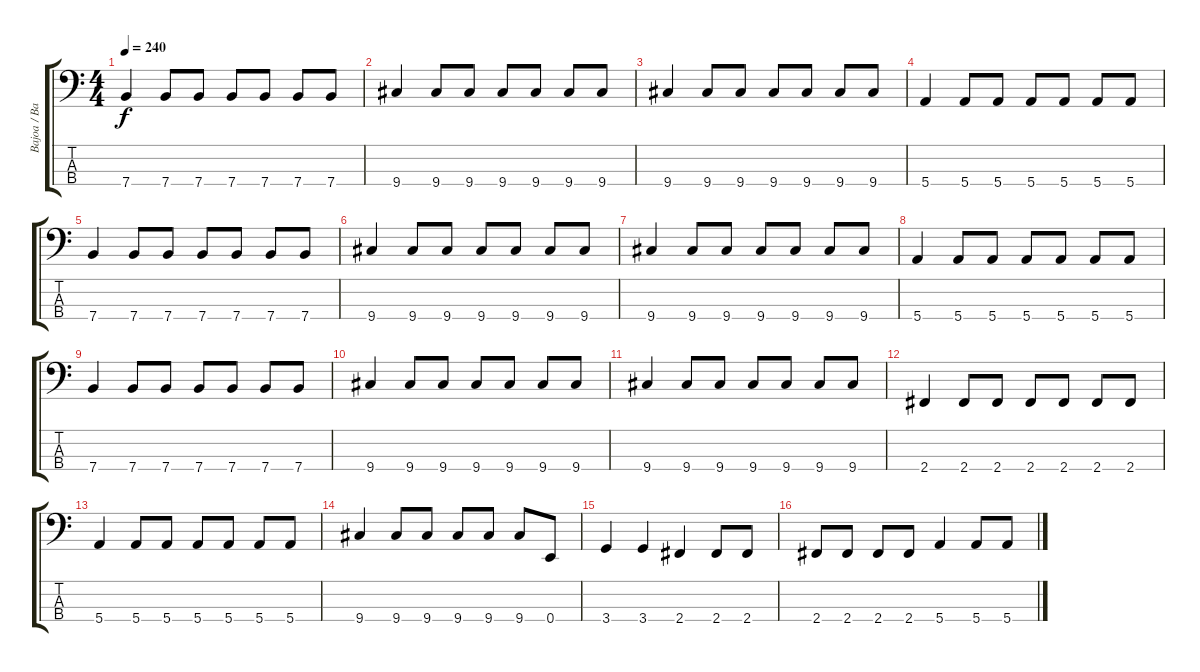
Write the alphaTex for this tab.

\track ("Bajoa / Bajo" "Bajoa / Ba") {instrument electricbasspick}
\staff {score tabs}
\tuning (G2 D2 A1 E1) {hide}
\ts (4 4)
\tempo 240
\clef f4
\ks c
7.4.4{dy f} 7.4.8 7.4.8 7.4.8 7.4.8 7.4.8 7.4.8 |
9.4.4 9.4.8 9.4.8 9.4.8 9.4.8 9.4.8 9.4.8 |
9.4.4 9.4.8 9.4.8 9.4.8 9.4.8 9.4.8 9.4.8 |
5.4.4 5.4.8 5.4.8 5.4.8 5.4.8 5.4.8 5.4.8 |
7.4.4 7.4.8 7.4.8 7.4.8 7.4.8 7.4.8 7.4.8 |
9.4.4 9.4.8 9.4.8 9.4.8 9.4.8 9.4.8 9.4.8 |
9.4.4 9.4.8 9.4.8 9.4.8 9.4.8 9.4.8 9.4.8 |
5.4.4 5.4.8 5.4.8 5.4.8 5.4.8 5.4.8 5.4.8 |
7.4.4 7.4.8 7.4.8 7.4.8 7.4.8 7.4.8 7.4.8 |
9.4.4 9.4.8 9.4.8 9.4.8 9.4.8 9.4.8 9.4.8 |
9.4.4 9.4.8 9.4.8 9.4.8 9.4.8 9.4.8 9.4.8 |
2.4.4 2.4.8 2.4.8 2.4.8 2.4.8 2.4.8 2.4.8 |
5.4.4 5.4.8 5.4.8 5.4.8 5.4.8 5.4.8 5.4.8 |
9.4.4 9.4.8 9.4.8 9.4.8 9.4.8 9.4.8 0.4.8 |
3.4.4 3.4.4 2.4.4 2.4.8 2.4.8 |
2.4.8 2.4.8 2.4.8 2.4.8 5.4.4 5.4.8 5.4.8
